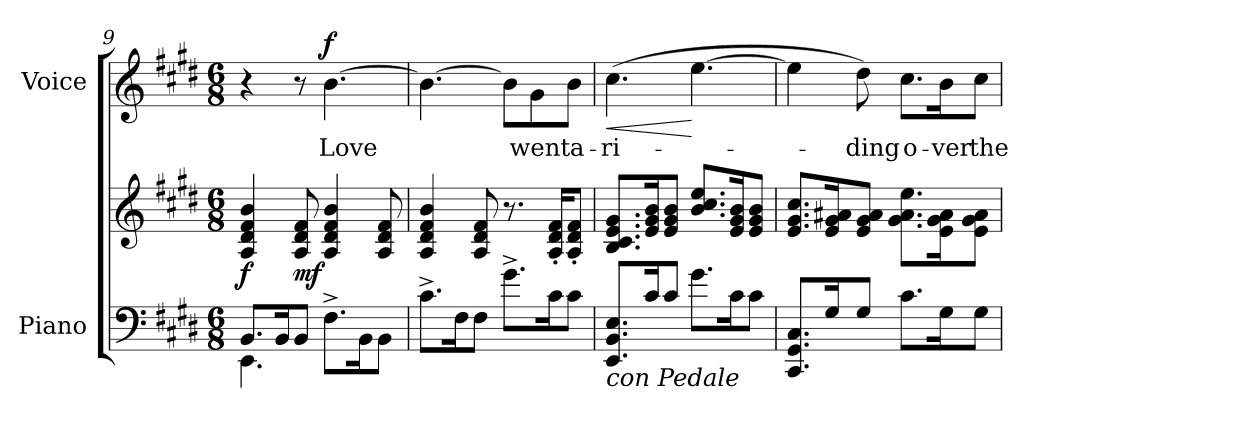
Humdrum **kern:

**kern	**kern	**dynam	**kern	**text	**dynam
*part2	*part2	*part2	*part1	*part1	*part1
*staff3	*staff2	*staff2/3	*staff1	*staff1	*staff1
*I"Piano	*	*	*I"Voice	*	*
*I'Pno	*	*	*	*	*
*clefF4	*clefG2	*	*clefG2	*	*
*k[f#c#g#d#]	*k[f#c#g#d#]	*	*k[f#c#g#d#]	*	*
*M6/8	*M6/8	*	*M6/8	*	*
=9	=9	=9	=9	=9	=9
*^	*	*	*	*	*
!	!	!	!LO:DY:b	!	!	!
8.BB/L	4.EE\	4A/ 4d#/ 4f#/ 4b/	f	4r	.	.
16BB/K	.	.	.	.	.	.
!	!	!	!LO:DY:b	!	!	!
8BB/J	.	8A/ 8d#/ 8f#/	mf	8r	.	.
!	!	!	!	!	!LO:LY:b	!LO:DY:a
8.F#^\L	4.ryy	4A/ 4d#/ 4f#/ 4b/	.	[4.b\	Love	f
16BB\K	.	.	.	.	.	.
8BB\J	.	8A/ 8d#/ 8f#/	.	.	.	.
*v	*v	*	*	*	*	*
!!LO:PB:g=z
=10	=10	=10	=10	=10	=10
8.c#^\L	4A/ 4d#/ 4f#/ 4b/	.	4.b\_	.	.
16F#\K	.	.	.	.	.
8F#\J	8A/ 8d#/ 8f#/	.	.	.	.
8.g#^\L	8.r	.	8b\L]	.	.
!	!	!	!	!LO:LY:b	!
.	.	.	8g#\	went	.
16c#\K	16A/' 16d#/' 16f#/'KL	.	.	.	.
!	!	!	!	!LO:LY:b	!
8c#\J	8A/' 8d#/' 8f#/'J	.	8b\J	a-	.
=11	=11	=11	=11	=11	=11
!LO:TX:b:i:t=con Pedale	!	!	!	!	!
!	!	!	!	!LO:LY:b	!LO:HP:b
8.EE/ 8.BB/ 8.E/L	8.B/ 8.c#/ 8.e/ 8.g#/L	.	(>4.cc#\	-ri-	<
16c#/K	16e/ 16g#/ 16b/K	.	.	.	.
8c#/J	8e/ 8g#/ 8b/J	.	.	.	.
8.g#\L	8.b/ 8.cc#/ 8.ee/L	.	[4.ee\	.	[
16c#\K	16e/ 16g#/ 16b/K	.	.	.	.
8c#\J	8e/ 8g#/ 8b/J	.	.	.	.
=12	=12	=12	=12	=12	=12
8.CC#/ 8.GG#/ 8.C#/L	8.e/ 8.g#/ 8.cc#/L	.	4ee\]	.	.
16G#/K	16e/ 16g#/ 16a#X/K	.	.	.	.
!	!	!	!	!LO:LY:b	!
8G#/J	8e/ 8g#/ 8a#/J	.	8dd#\)	-ding	.
!	!	!	!	!LO:LY:b	!
8.c#\L	8.g#\ 8.a#\ 8.ee\L	.	8.cc#\L	o-	.
!	!	!	!	!LO:LY:b	!
16G#\K	16e\ 16g#\ 16a#\K	.	16b\K	-ver	.
!	!	!	!	!LO:LY:b	!
8G#\J	8e\ 8g#\ 8a#\J	.	8cc#\J	the	.
=	=	=	=	=	=
*-	*-	*-	*-	*-	*-
